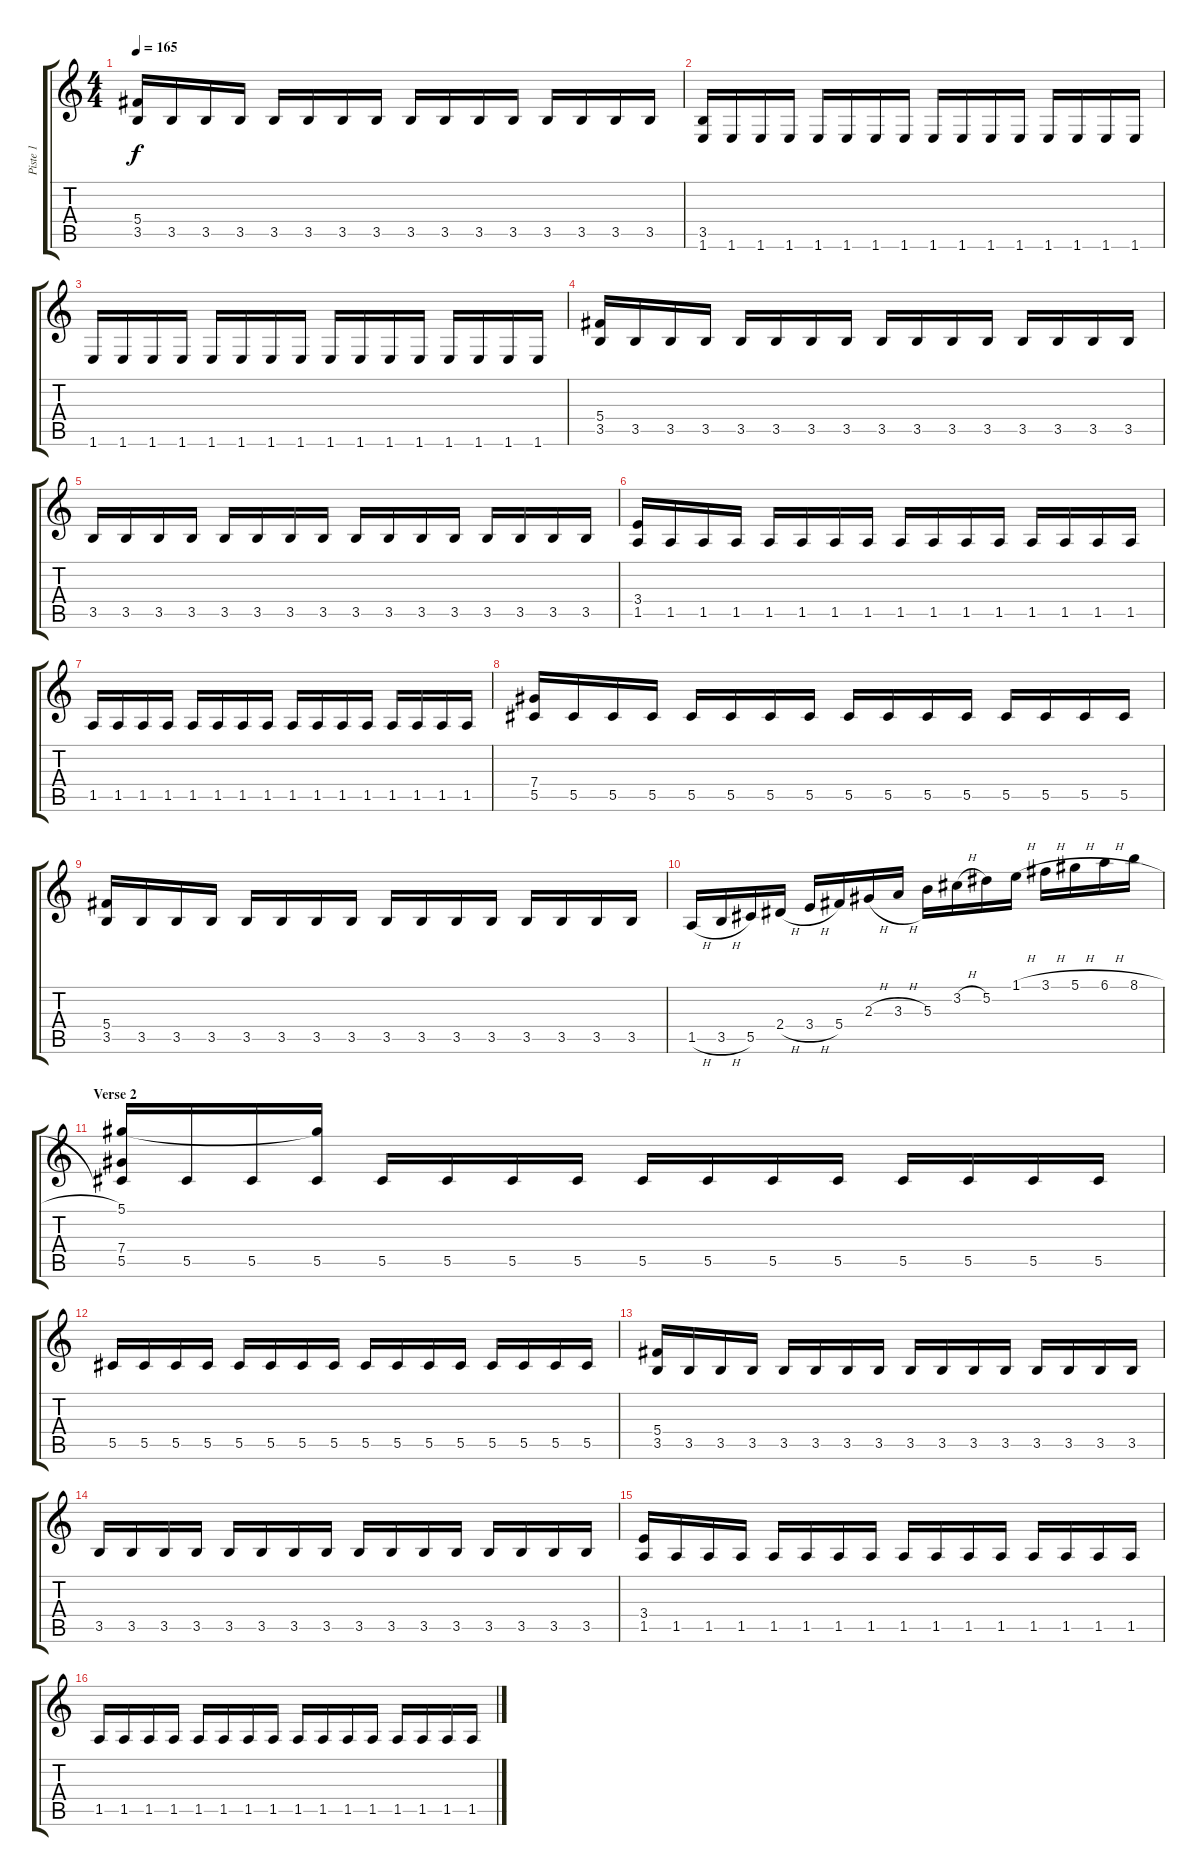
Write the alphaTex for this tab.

\track ("Piste 1" "Piste 1") {instrument distortionguitar}
\staff {score tabs}
\tuning (Eb4 Bb3 Gb3 Db3 Ab2 Eb2) {hide}
\ts (4 4)
\tempo 165
\clef g2
\ks c
(5.4 3.5).16{dy f} 3.5.16 3.5.16 3.5.16 3.5.16 3.5.16 3.5.16 3.5.16 3.5.16 3.5.16 3.5.16 3.5.16 3.5.16 3.5.16 3.5.16 3.5.16 |
(3.5 1.6).16 1.6.16 1.6.16 1.6.16 1.6.16 1.6.16 1.6.16 1.6.16 1.6.16 1.6.16 1.6.16 1.6.16 1.6.16 1.6.16 1.6.16 1.6.16 |
1.6.16 1.6.16 1.6.16 1.6.16 1.6.16 1.6.16 1.6.16 1.6.16 1.6.16 1.6.16 1.6.16 1.6.16 1.6.16 1.6.16 1.6.16 1.6.16 |
(5.4 3.5).16 3.5.16 3.5.16 3.5.16 3.5.16 3.5.16 3.5.16 3.5.16 3.5.16 3.5.16 3.5.16 3.5.16 3.5.16 3.5.16 3.5.16 3.5.16 |
3.5.16 3.5.16 3.5.16 3.5.16 3.5.16 3.5.16 3.5.16 3.5.16 3.5.16 3.5.16 3.5.16 3.5.16 3.5.16 3.5.16 3.5.16 3.5.16 |
(3.4 1.5).16 1.5.16 1.5.16 1.5.16 1.5.16 1.5.16 1.5.16 1.5.16 1.5.16 1.5.16 1.5.16 1.5.16 1.5.16 1.5.16 1.5.16 1.5.16 |
1.5.16 1.5.16 1.5.16 1.5.16 1.5.16 1.5.16 1.5.16 1.5.16 1.5.16 1.5.16 1.5.16 1.5.16 1.5.16 1.5.16 1.5.16 1.5.16 |
(7.4 5.5).16 5.5.16 5.5.16 5.5.16 5.5.16 5.5.16 5.5.16 5.5.16 5.5.16 5.5.16 5.5.16 5.5.16 5.5.16 5.5.16 5.5.16 5.5.16 |
(5.4 3.5).16 3.5.16 3.5.16 3.5.16 3.5.16 3.5.16 3.5.16 3.5.16 3.5.16 3.5.16 3.5.16 3.5.16 3.5.16 3.5.16 3.5.16 3.5.16 |
1.5{h}.16 3.5{h}.16 5.5.16 2.4{h}.16 3.4{h}.16 5.4.16 2.3{h}.16 3.3{h}.16 5.3.16 3.2{h}.16 5.2.16 1.1{h}.16 3.1{h}.16 5.1{h}.16 6.1{h}.16 8.1{h}.16 |
\section ("" "Verse 2")
(5.1 7.4 5.5).16 5.5.16 5.5.16 (5.1{t} 5.5).16 5.5.16 5.5.16 5.5.16 5.5.16 5.5.16 5.5.16 5.5.16 5.5.16 5.5.16 5.5.16 5.5.16 5.5.16 |
5.5.16 5.5.16 5.5.16 5.5.16 5.5.16 5.5.16 5.5.16 5.5.16 5.5.16 5.5.16 5.5.16 5.5.16 5.5.16 5.5.16 5.5.16 5.5.16 |
(5.4 3.5).16 3.5.16 3.5.16 3.5.16 3.5.16 3.5.16 3.5.16 3.5.16 3.5.16 3.5.16 3.5.16 3.5.16 3.5.16 3.5.16 3.5.16 3.5.16 |
3.5.16 3.5.16 3.5.16 3.5.16 3.5.16 3.5.16 3.5.16 3.5.16 3.5.16 3.5.16 3.5.16 3.5.16 3.5.16 3.5.16 3.5.16 3.5.16 |
(3.4 1.5).16 1.5.16 1.5.16 1.5.16 1.5.16 1.5.16 1.5.16 1.5.16 1.5.16 1.5.16 1.5.16 1.5.16 1.5.16 1.5.16 1.5.16 1.5.16 |
1.5.16 1.5.16 1.5.16 1.5.16 1.5.16 1.5.16 1.5.16 1.5.16 1.5.16 1.5.16 1.5.16 1.5.16 1.5.16 1.5.16 1.5.16 1.5.16
